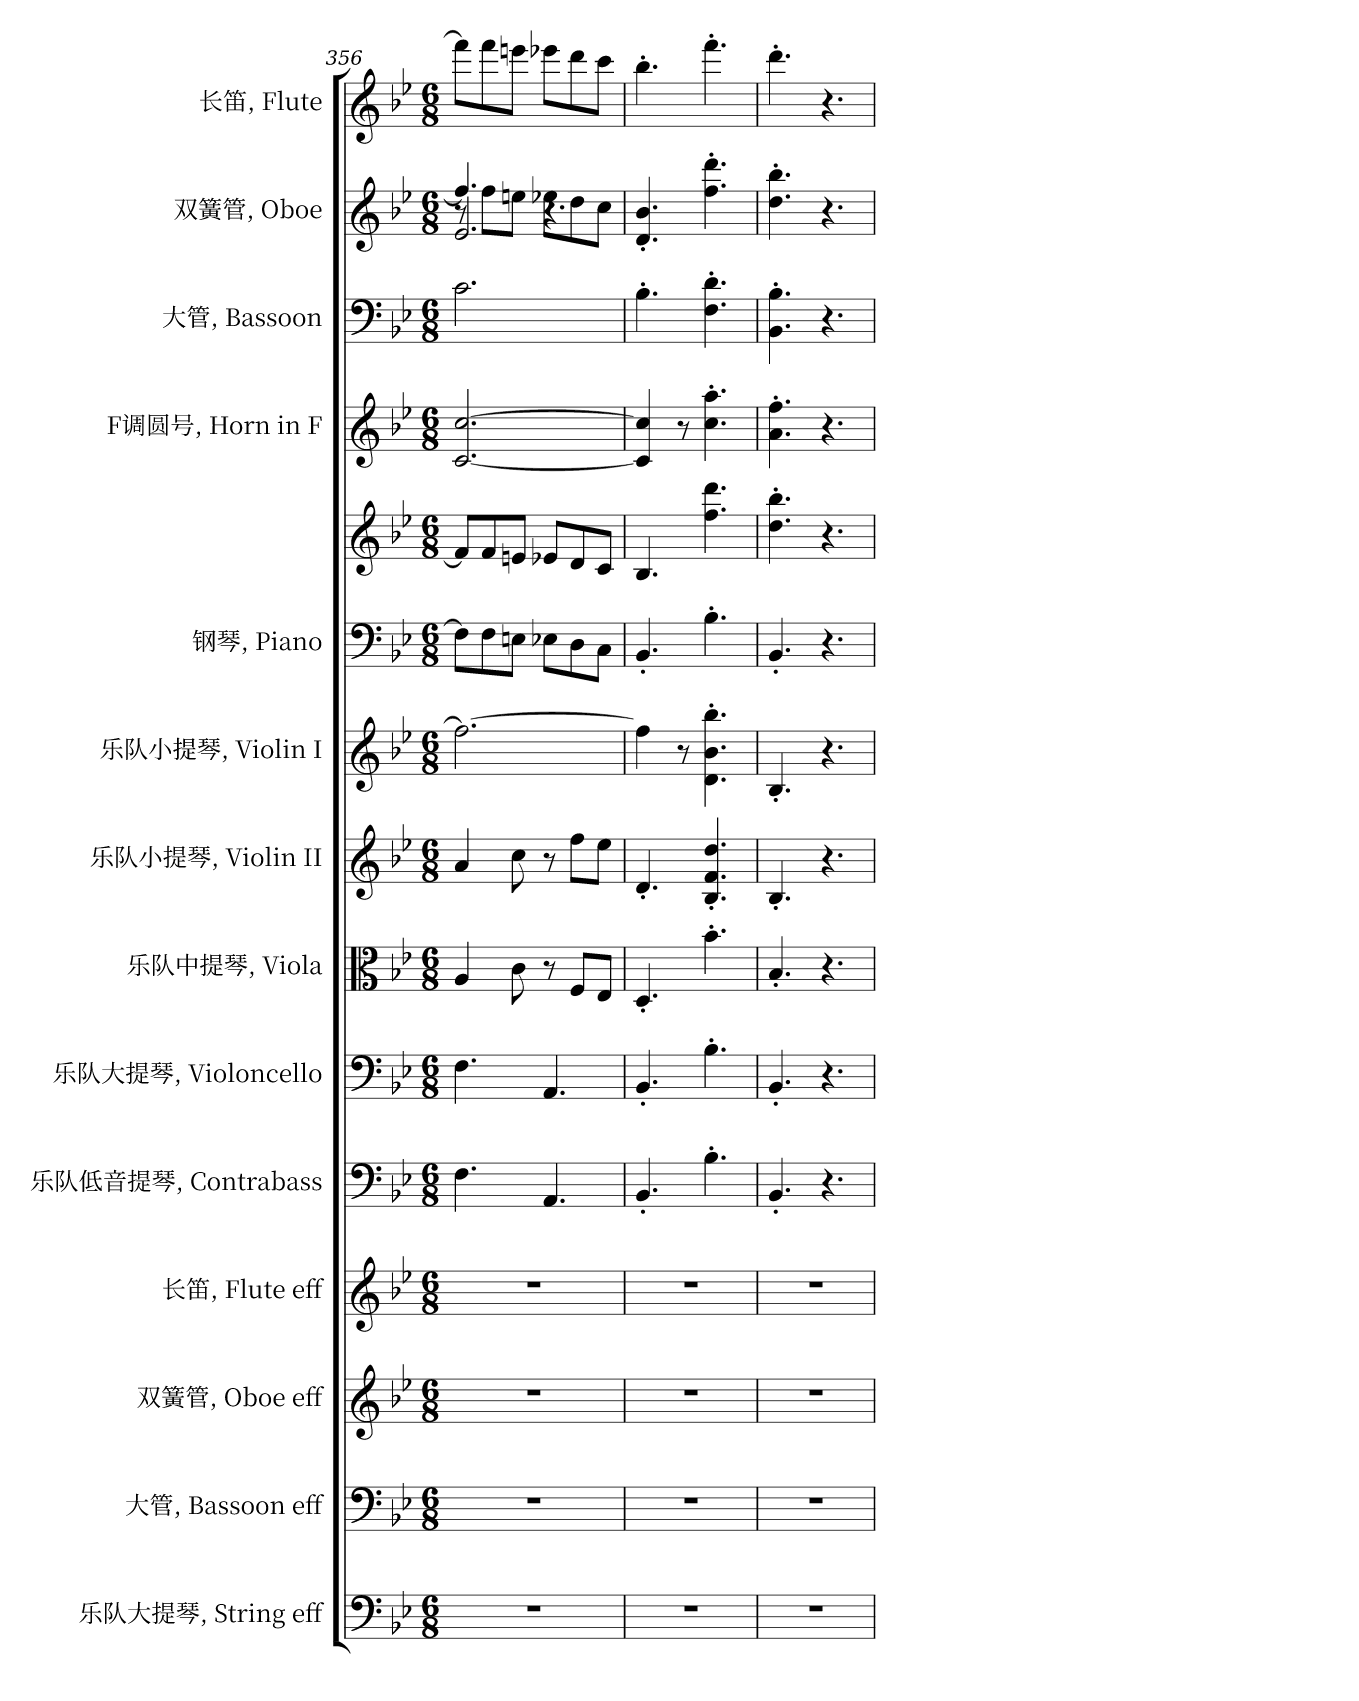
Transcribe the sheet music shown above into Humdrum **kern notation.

**kern	**kern	**kern	**kern	**kern	**kern	**kern	**kern	**kern	**kern	**kern	**kern	**kern	**kern	**kern
*part14	*part13	*part12	*part11	*part10	*part9	*part8	*part7	*part6	*part5	*part5	*part4	*part3	*part2	*part1
*staff15	*staff14	*staff13	*staff12	*staff11	*staff10	*staff9	*staff8	*staff7	*staff6	*staff5	*staff4	*staff3	*staff2	*staff1
*I"乐队大提琴, String eff	*I"大管, Bassoon eff	*I"双簧管, Oboe eff	*I"长笛, Flute eff	*I"乐队低音提琴, Contrabass	*I"乐队大提琴, Violoncello	*I"乐队中提琴, Viola	*I"乐队小提琴, Violin II	*I"乐队小提琴, Violin I	*I"钢琴, Piano	*	*I"F调圆号, Horn in F	*I"大管, Bassoon	*I"双簧管, Oboe	*I"长笛, Flute
*	*I'Bsn.	*I'Ob.	*I'Fl.	*I'Cbs.	*	*	*	*	*I'Pno.	*	*I'F Hn.	*I'Bsn.	*I'Ob.	*I'Fl.
!!LO:PB:g=z
*clefF4	*clefF4	*clefG2	*clefG2	*clefF4	*clefF4	*clefC3	*clefG2	*clefG2	*clefF4	*clefG2	*clefG2	*clefF4	*clefG2	*clefG2
*	*	*	*	*ITrd7c12	*	*	*	*	*	*	*ITrd4c7	*	*	*
*k[b-e-]	*k[b-e-]	*k[b-e-]	*k[b-e-]	*k[b-e-]	*k[b-e-]	*k[b-e-]	*k[b-e-]	*k[b-e-]	*k[b-e-]	*k[b-e-]	*k[b-e-a-]	*k[b-e-]	*k[b-e-]	*k[b-e-]
*M6/8	*M6/8	*M6/8	*M6/8	*M6/8	*M6/8	*M6/8	*M6/8	*M6/8	*M6/8	*M6/8	*M6/8	*M6/8	*M6/8	*M6/8
=356	=356	=356	=356	=356	=356	=356	=356	=356	=356	=356	=356	=356	=356	=356
*	*	*	*	*	*	*	*	*	*	*	*	*	*^	*
*	*	*	*	*	*	*	*	*	*	*	*	*	*	*^	*
2.r	2.r	2.r	2.r	4.FF\	4.F\	4A/	4a/	2.ff\_	8F\L]	8f/L]	[2.F/ [2.f/	2.c\	4.ff/]	8r	2.e-/	8fff\L]
.	.	.	.	.	.	.	.	.	8F\	8f/	.	.	.	8ff\L	.	8fff\
.	.	.	.	.	.	8c\	8cc\	.	8En\J	8en/J	.	.	.	8een\J	.	8eeen\J
.	.	.	.	4.AAA/	4.AA/	8r	8r	.	8E-X\L	8e-X/L	.	.	4.r	8ee-X\L	.	8eee-X\L
.	.	.	.	.	.	8F/L	8ff\L	.	8D\	8d/	.	.	.	8dd\	.	8ddd\
.	.	.	.	.	.	8E-/J	8ee-\J	.	8C\J	8c/J	.	.	.	8cc\J	.	8ccc\J
*	*	*	*	*	*	*	*	*	*	*	*	*	*v	*v	*v	*
=357	=357	=357	=357	=357	=357	=357	=357	=357	=357	=357	=357	=357	=357	=357
*	*	*	*	*	*	*	*	*	*	*	*	*	*	*MM120
2.r	2.r	2.r	2.r	4.BBB-'/	4.BB-'/	4.D'/	4.d'/	4ff\]	4.BB-'/	4.B-/	4F/] 4f/]	4.B-'\	4.d/' 4.b-/'	4.bb-'\
.	.	.	.	.	.	.	.	8r	.	.	8r	.	.	.
.	.	.	.	4.BB-'\	4.B-'\	4.b-'\	4.B-/' 4.f/' 4.dd/'	4.d\' 4.b-\' 4.bb-\'	4.B-'\	4.ff\ 4.ddd\	4.f\' 4.dd\'	4.F\' 4.d\'	4.ff\' 4.ddd\'	4.fff'\
=358	=358	=358	=358	=358	=358	=358	=358	=358	=358	=358	=358	=358	=358	=358
*	*	*	*	*	*	*	*	*	*	*	*	*	*	*MM110
2.r	2.r	2.r	2.r	4.BBB-'/	4.BB-'/	4.B-'/	4.B-'/	4.B-'/	4.BB-'/	4.dd\' 4.bb-\'	4.d\' 4.b-\'	4.BB-\' 4.B-\'	4.dd\' 4.bb-\'	4.ddd'\
.	.	.	.	4.r	4.r	4.r	4.r	4.r	4.r	4.r	4.r	4.r	4.r	4.r
=	=	=	=	=	=	=	=	=	=	=	=	=	=	=
*-	*-	*-	*-	*-	*-	*-	*-	*-	*-	*-	*-	*-	*-	*-
